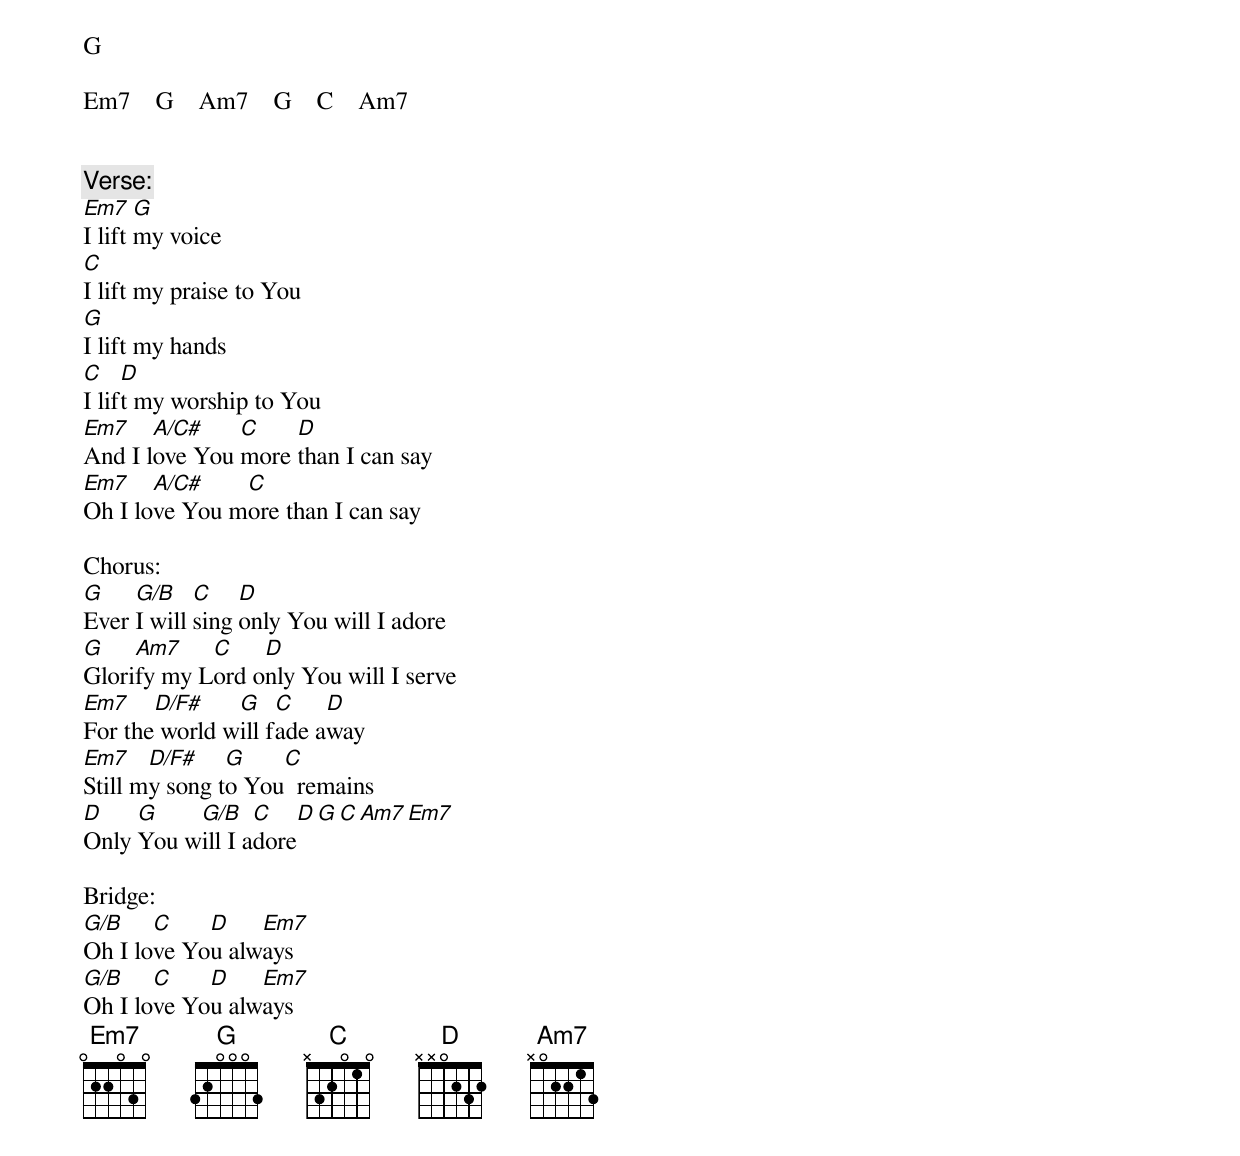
G

Em7    G    Am7    G    C    Am7


Verse:
Em7    G
I lift my voice
C
I lift my praise to You
G
I lift my hands
C    D
I lift my worship to You
Em7    A/C#    C    D
And I love You more than I can say
Em7    A/C#    C
Oh I love You more than I can say

Chorus:
G    G/B    C    D
Ever I will sing only You will I adore
G    Am7    C    D
Glorify my Lord only You will I serve
Em7    D/F#    G    C    D
For the world will fade away
Em7    D/F#    G    C
Still my song to You  remains
D    G    G/B    C    D    G    C    Am7    Em7
Only You will I adore

Bridge:
G/B    C    D    Em7
Oh I love You always
G/B    C    D    Em7
Oh I love You always
